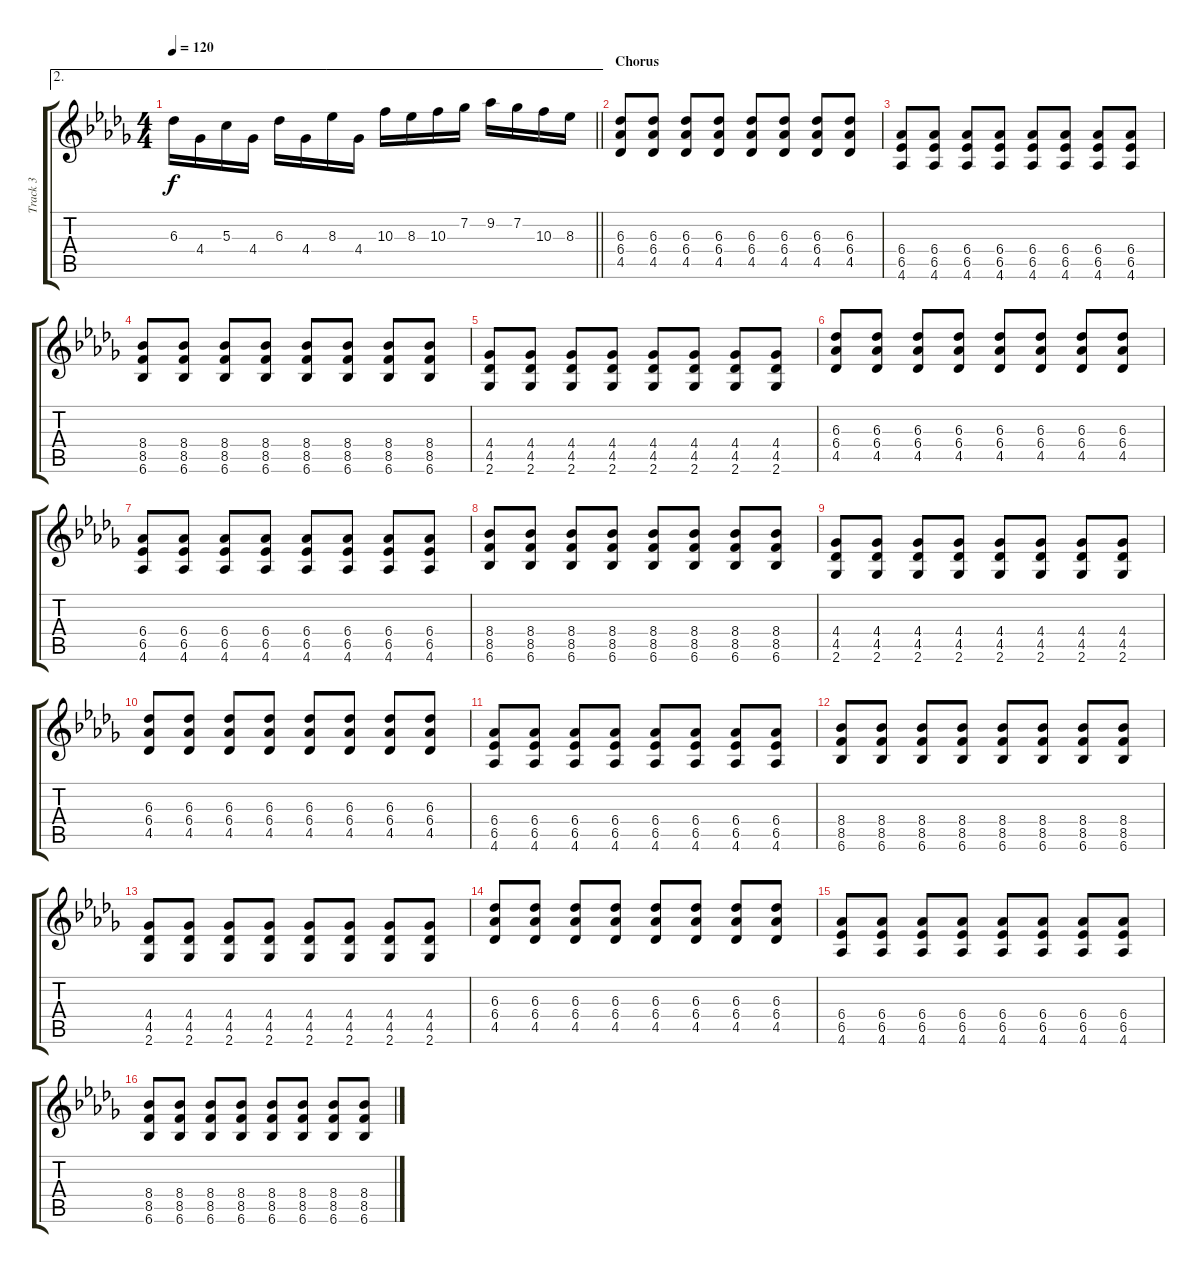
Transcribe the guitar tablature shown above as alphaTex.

\track ("Track 3" "Track 3") {instrument distortionguitar}
\staff {score tabs}
\tuning (E4 B3 G3 D3 A2 E2) {hide}
\ae 2
\ts (4 4)
\tempo 120
\clef g2
\barLineRight lightlight
\ks bbminor
6.3.16{dy f} 4.4.16 5.3.16 4.4.16 6.3.16 4.4.16 8.3.16 4.4.16 10.3.16 8.3.16 10.3.16 7.2.16 9.2.16 7.2.16 10.3.16 8.3.16 |
\section ("" "Chorus")
(6.3 6.4 4.5).8 (6.3 6.4 4.5).8 (6.3 6.4 4.5).8 (6.3 6.4 4.5).8 (6.3 6.4 4.5).8 (6.3 6.4 4.5).8 (6.3 6.4 4.5).8 (6.3 6.4 4.5).8 |
(6.4 6.5 4.6).8 (6.4 6.5 4.6).8 (6.4 6.5 4.6).8 (6.4 6.5 4.6).8 (6.4 6.5 4.6).8 (6.4 6.5 4.6).8 (6.4 6.5 4.6).8 (6.4 6.5 4.6).8 |
(8.4 8.5 6.6).8 (8.4 8.5 6.6).8 (8.4 8.5 6.6).8 (8.4 8.5 6.6).8 (8.4 8.5 6.6).8 (8.4 8.5 6.6).8 (8.4 8.5 6.6).8 (8.4 8.5 6.6).8 |
(4.4 4.5 2.6).8 (4.4 4.5 2.6).8 (4.4 4.5 2.6).8 (4.4 4.5 2.6).8 (4.4 4.5 2.6).8 (4.4 4.5 2.6).8 (4.4 4.5 2.6).8 (4.4 4.5 2.6).8 |
(6.3 6.4 4.5).8 (6.3 6.4 4.5).8 (6.3 6.4 4.5).8 (6.3 6.4 4.5).8 (6.3 6.4 4.5).8 (6.3 6.4 4.5).8 (6.3 6.4 4.5).8 (6.3 6.4 4.5).8 |
(6.4 6.5 4.6).8 (6.4 6.5 4.6).8 (6.4 6.5 4.6).8 (6.4 6.5 4.6).8 (6.4 6.5 4.6).8 (6.4 6.5 4.6).8 (6.4 6.5 4.6).8 (6.4 6.5 4.6).8 |
(8.4 8.5 6.6).8 (8.4 8.5 6.6).8 (8.4 8.5 6.6).8 (8.4 8.5 6.6).8 (8.4 8.5 6.6).8 (8.4 8.5 6.6).8 (8.4 8.5 6.6).8 (8.4 8.5 6.6).8 |
(4.4 4.5 2.6).8 (4.4 4.5 2.6).8 (4.4 4.5 2.6).8 (4.4 4.5 2.6).8 (4.4 4.5 2.6).8 (4.4 4.5 2.6).8 (4.4 4.5 2.6).8 (4.4 4.5 2.6).8 |
(6.3 6.4 4.5).8 (6.3 6.4 4.5).8 (6.3 6.4 4.5).8 (6.3 6.4 4.5).8 (6.3 6.4 4.5).8 (6.3 6.4 4.5).8 (6.3 6.4 4.5).8 (6.3 6.4 4.5).8 |
(6.4 6.5 4.6).8 (6.4 6.5 4.6).8 (6.4 6.5 4.6).8 (6.4 6.5 4.6).8 (6.4 6.5 4.6).8 (6.4 6.5 4.6).8 (6.4 6.5 4.6).8 (6.4 6.5 4.6).8 |
(8.4 8.5 6.6).8 (8.4 8.5 6.6).8 (8.4 8.5 6.6).8 (8.4 8.5 6.6).8 (8.4 8.5 6.6).8 (8.4 8.5 6.6).8 (8.4 8.5 6.6).8 (8.4 8.5 6.6).8 |
(4.4 4.5 2.6).8 (4.4 4.5 2.6).8 (4.4 4.5 2.6).8 (4.4 4.5 2.6).8 (4.4 4.5 2.6).8 (4.4 4.5 2.6).8 (4.4 4.5 2.6).8 (4.4 4.5 2.6).8 |
(6.3 6.4 4.5).8 (6.3 6.4 4.5).8 (6.3 6.4 4.5).8 (6.3 6.4 4.5).8 (6.3 6.4 4.5).8 (6.3 6.4 4.5).8 (6.3 6.4 4.5).8 (6.3 6.4 4.5).8 |
(6.4 6.5 4.6).8 (6.4 6.5 4.6).8 (6.4 6.5 4.6).8 (6.4 6.5 4.6).8 (6.4 6.5 4.6).8 (6.4 6.5 4.6).8 (6.4 6.5 4.6).8 (6.4 6.5 4.6).8 |
(8.4 8.5 6.6).8 (8.4 8.5 6.6).8 (8.4 8.5 6.6).8 (8.4 8.5 6.6).8 (8.4 8.5 6.6).8 (8.4 8.5 6.6).8 (8.4 8.5 6.6).8 (8.4 8.5 6.6).8
